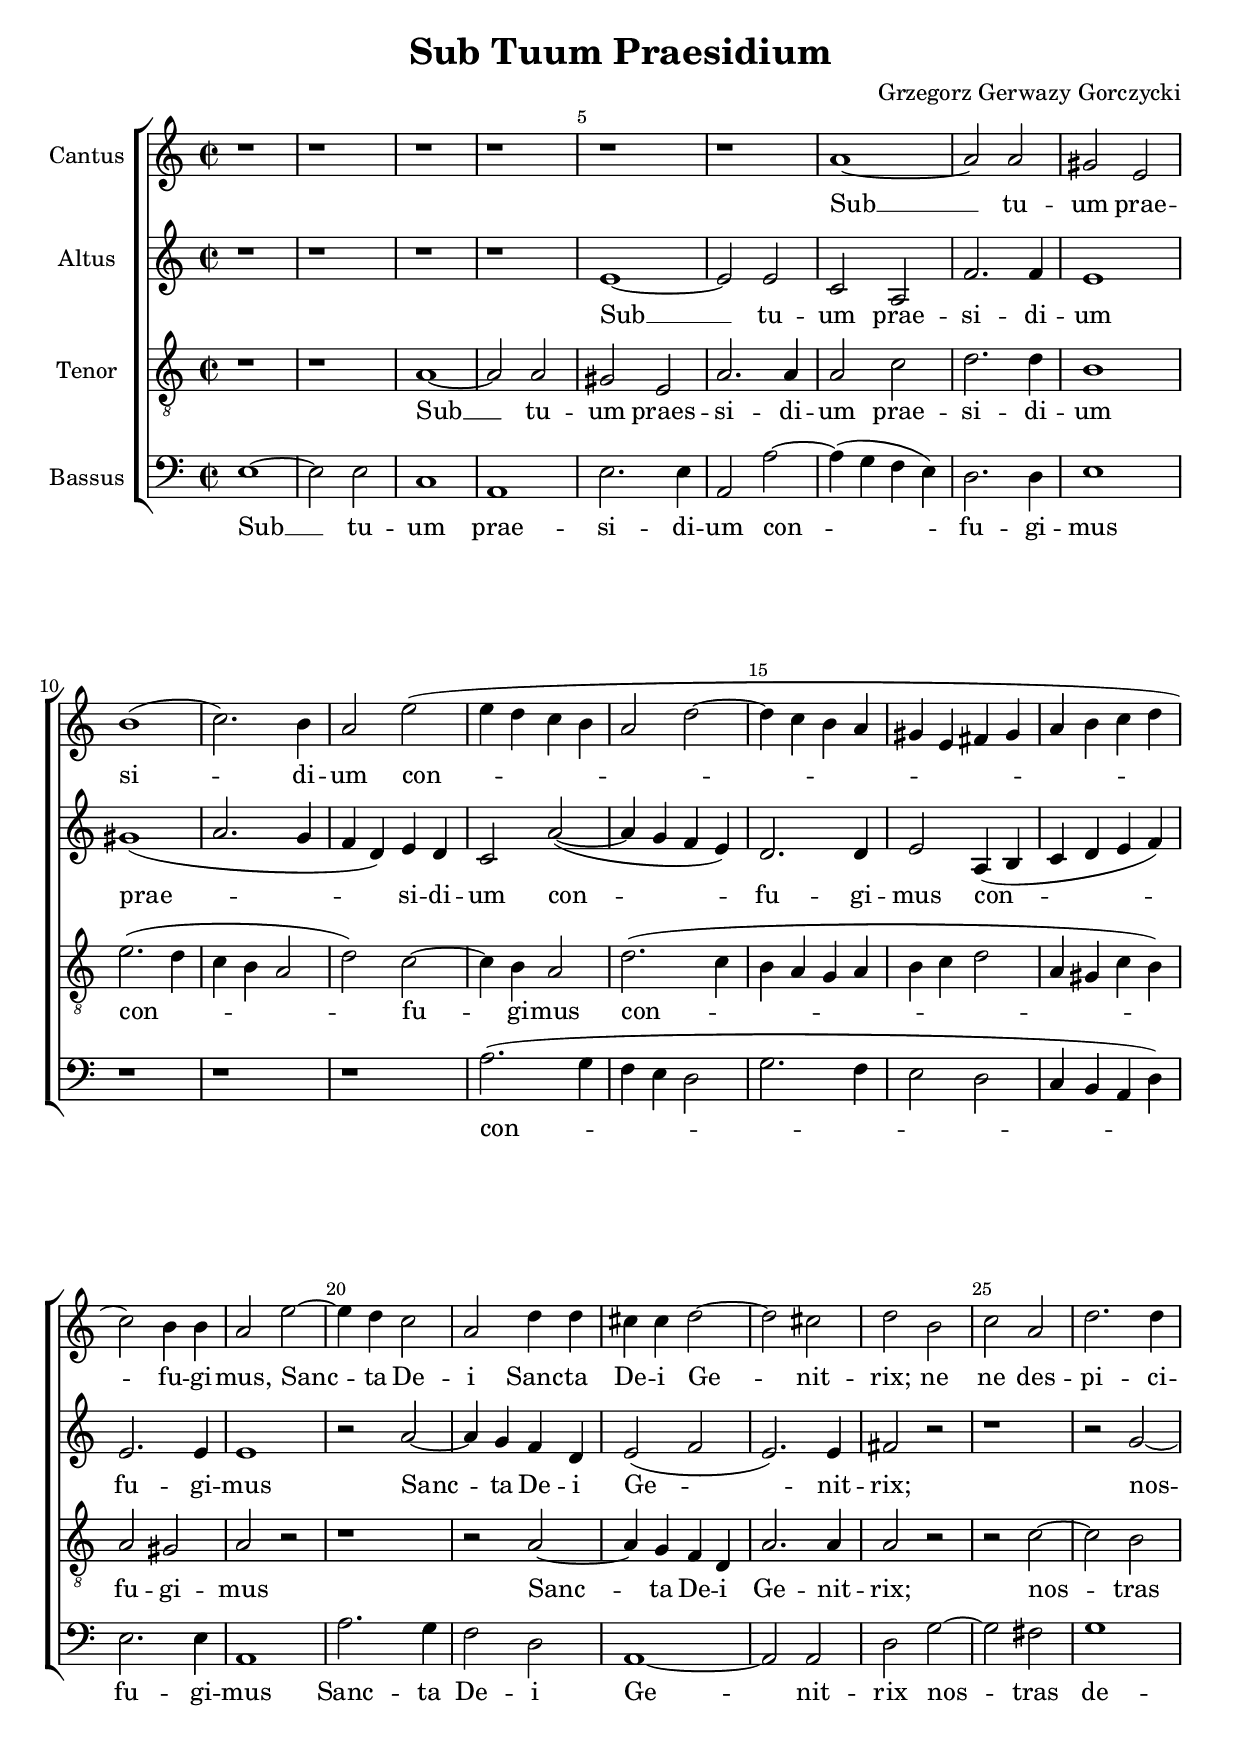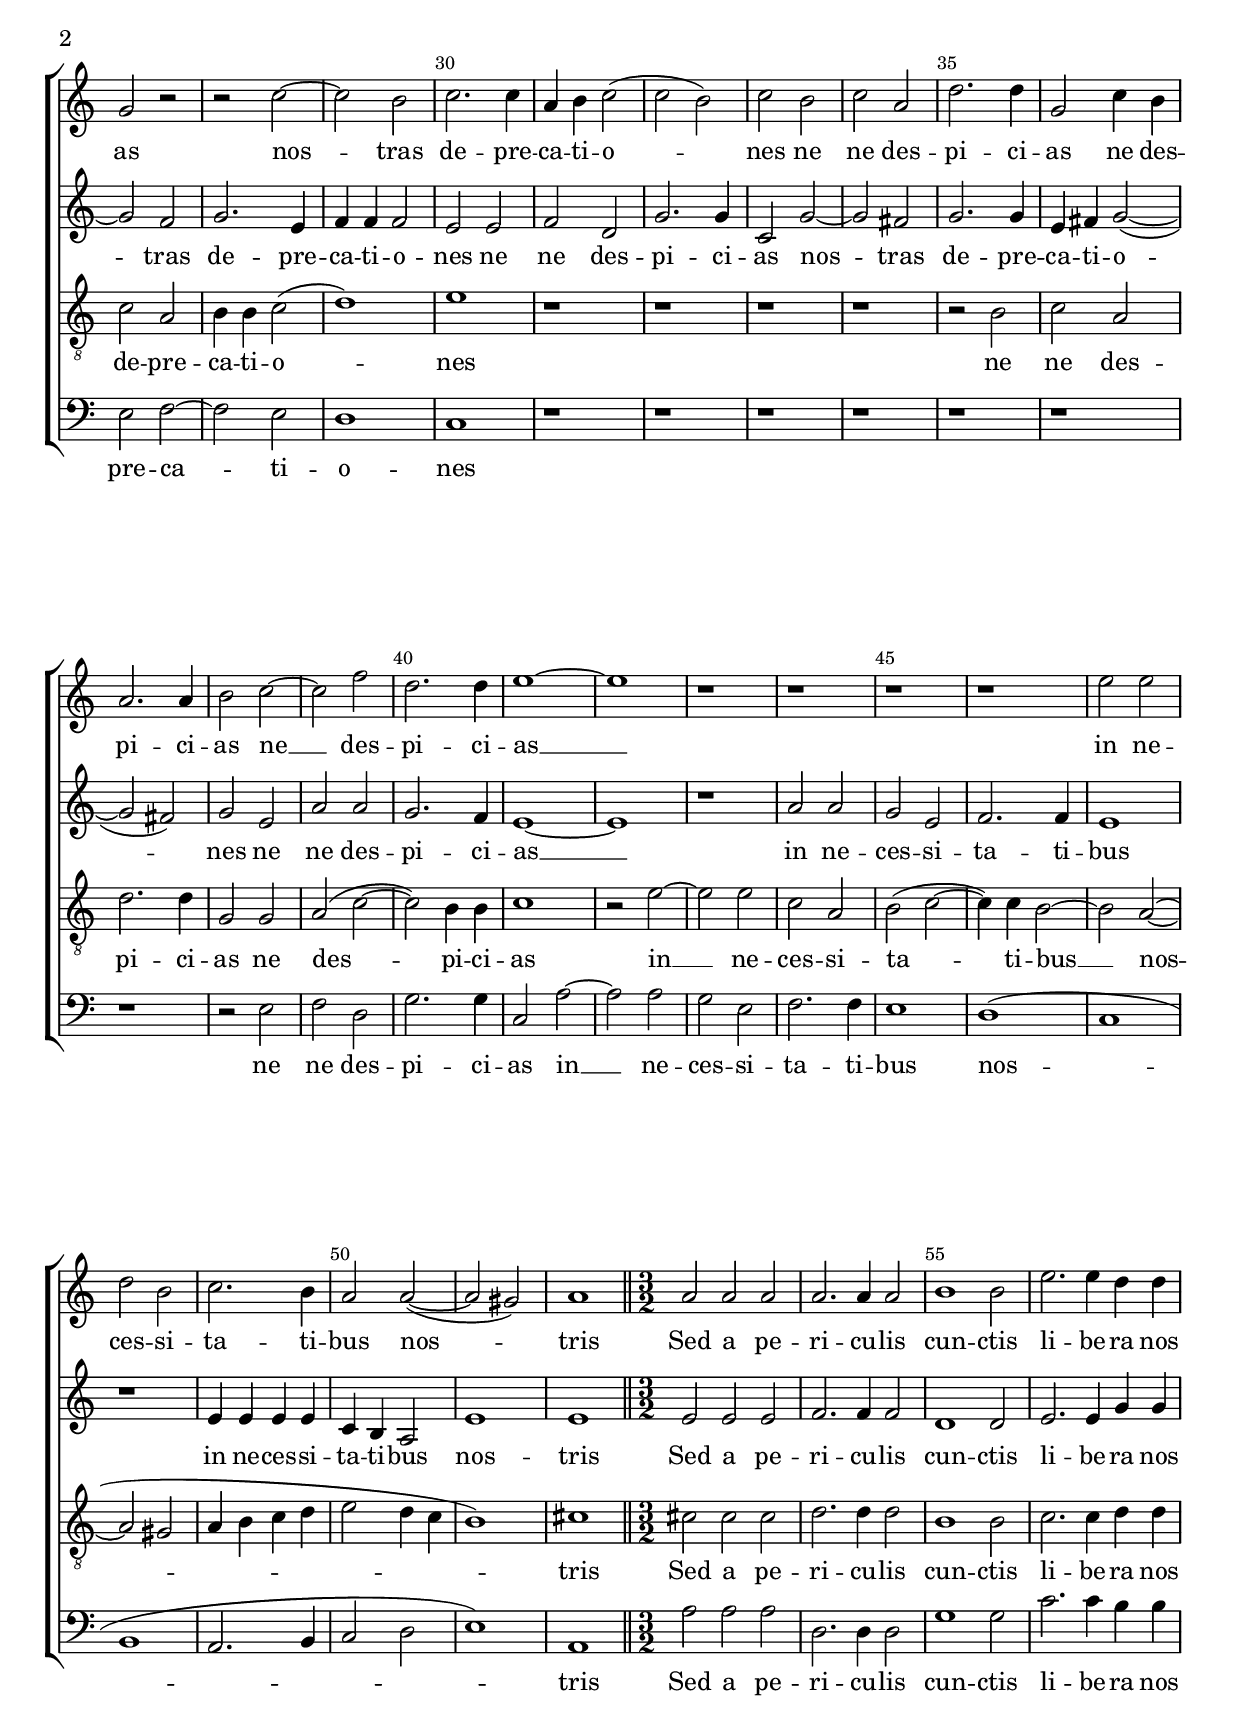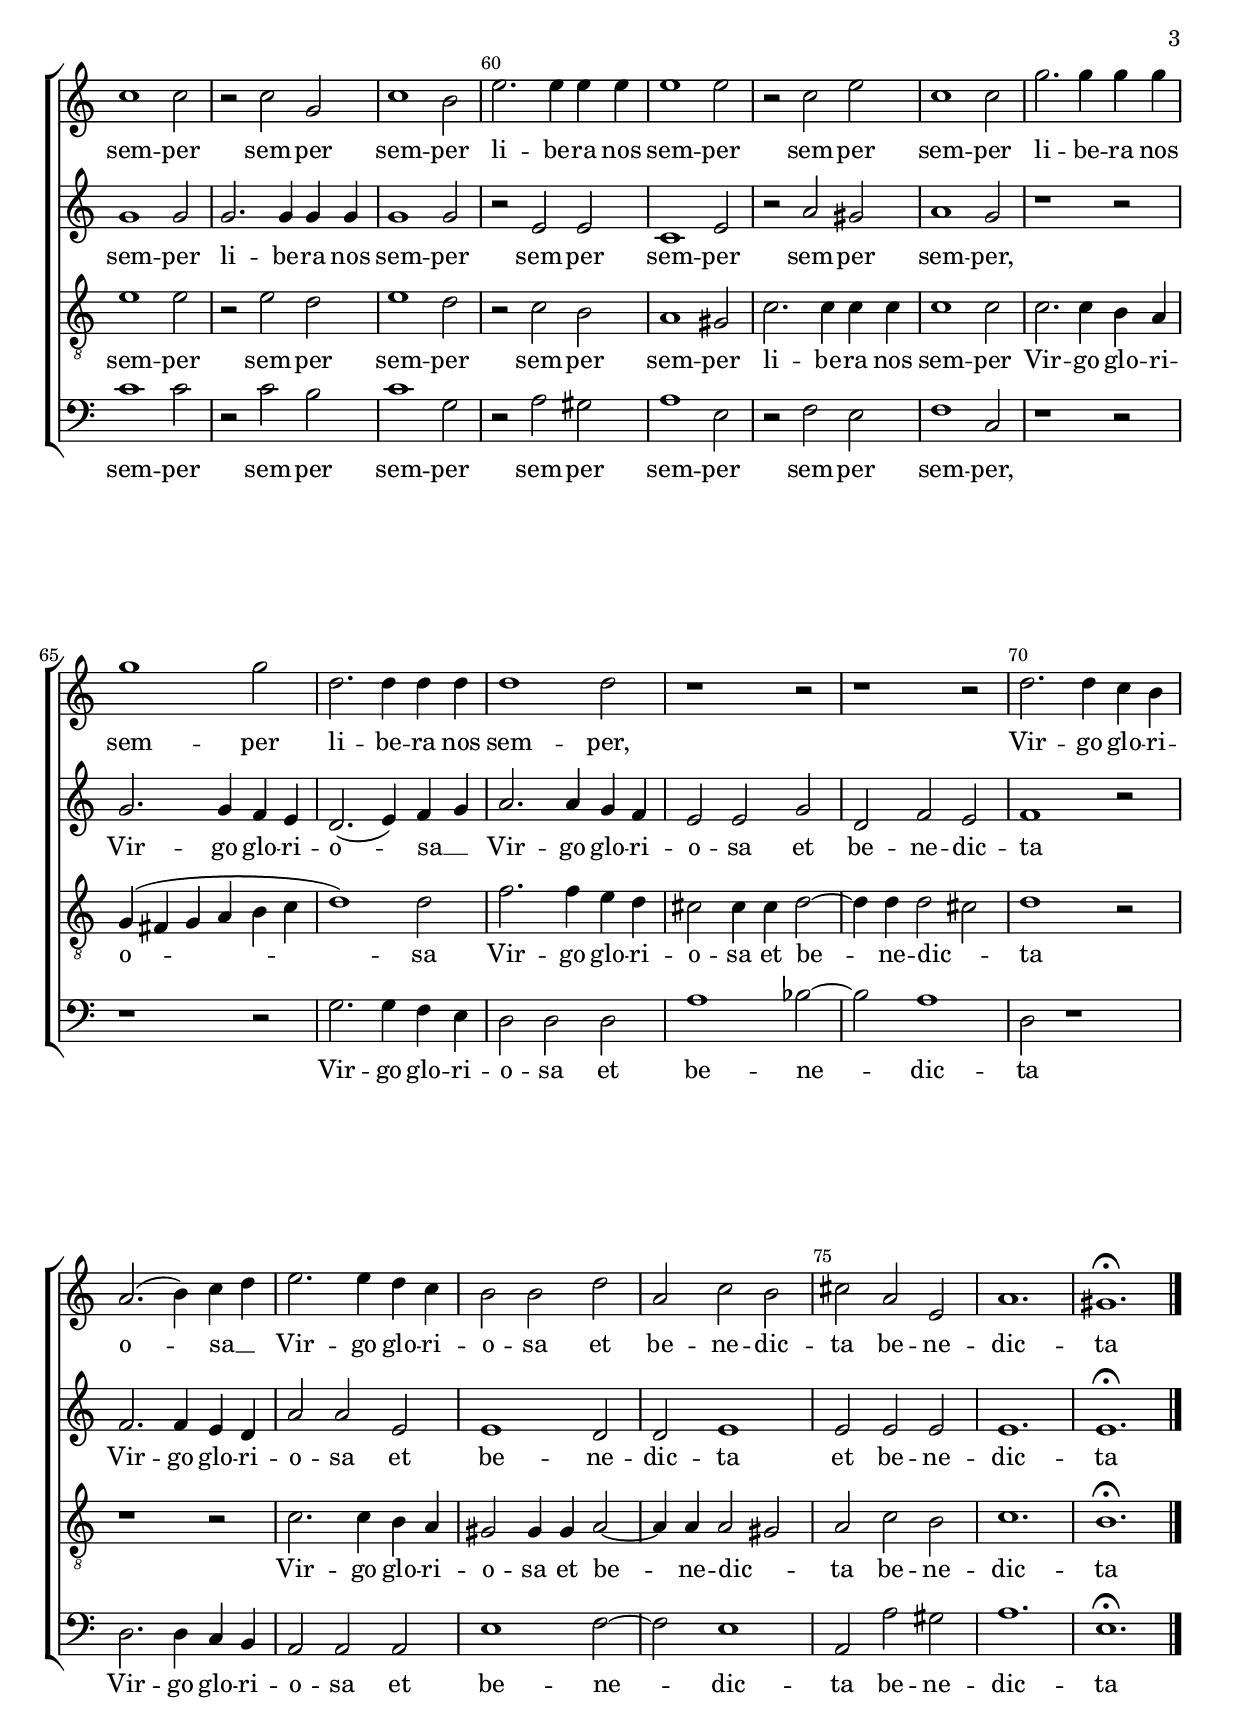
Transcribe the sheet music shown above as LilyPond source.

\version "2.18.2"
\header {
	title = "Sub Tuum Praesidium"
	composer = "Grzegorz Gerwazy Gorczycki"
}
global = {
  \key c \major
  \time 2/2
  %\dynamicUp
  % Not working yet
  \override Score.BarNumber.break-visibility = #end-of-line-invisible
  \set Score.currentBarNumber = #1
  \set Score.barNumberVisibility = #(every-nth-bar-number-visible 5)
}
sopranonotes = \relative c'' {
	r1 | r1 | r1 | r1 | r1 |
    r1 | a1 ~ | a2 a2 | gis2 e2 | b'1( |
    c2.) b4 | a2 e'2( | e4 d4 c4 b4 | a2 d2 ~ | d4 c4 b4 a4 |  
    gis4 e4 fis4 gis4 | a4 b c4 d4 | c2) b4 b4 | a2 e'2 ~ | e4 d4 c2 |
    a2 d4 d4 | cis4 cis4 d2 ~ | d2 cis2 | d2 b2 | c2 a2 |
    d2. d4 | g,2 r2 | r2 c2 ~ | c2 b2 | c2. c4 |
    a4 b4 c2(  | c2 b2) | c2 b2 | c2 a2 | d2. d4 |
    g,2 c4 b4 | a2. a4 | b2 c2 ~ | c2 f2 | d2. d4 |
    e1 ~ | e1 | r1 | r1 | r1 |
    r1 | e2 e2 | d2 b2 | c2. b4 | a2 a2( ~ |
    a2 gis2) | a1 \bar "||"
    \time 3/2
    a2 a2 a2 | a2. a4 a2 | b1 b2 |
    e2. e4 d4 d4 | c1 c2 | r2 c2 g2 | c1 b2 | e2. e4 e4 e4 | 
    e1 e2 | r2 c2 e2 | c1 c2 | g'2. g4 g4 g4 | g1 g2 | 
    d2. d4 d4 d4 | d1 d2 | r1 r2 | r1 r2 | d2. d4 c4 b4 |
    a2.( b4) c4 ~ d4 | e2. e4 d4 c4 | b2 b2 d2 | a2 c2 b2 | cis2 a2 e2 |
    a1. | gis1.\fermata \bar "|."
}
sopranowords = \lyricmode {
	Sub __ tu -- um prae -- si -- di -- um con -- % bar 12
    fu -- gi -- mus, Sanc -- ta De -- i Sanc -- ta De -- i % bar 22
    Ge -- nit -- rix; ne ne des -- pi -- ci -- as nos -- tras %bar 29
    de -- pre -- ca -- ti -- o -- nes ne ne des -- pi -- ci -- as %bar 36
    ne des -- pi -- ci -- as ne __ des -- pi -- ci -- as __ %bar 42 
    in ne -- ces -- si -- ta -- ti -- bus nos -- tris % Taktwechsel
    Sed a pe -- ri -- cu -- lis cun -- ctis li -- be -- ra nos sem -- per % b57
    sem -- per sem -- per li -- be -- ra nos sem -- per sem -- per %bar 62
    sem -- per li -- be -- ra nos sem -- per li -- be -- ra nos %bar 67
    sem -- per, Vir -- go glo -- ri -- o -- sa __ Vir -- go glo -- ri -- %b72
    o -- sa et be -- ne -- dic -- ta be -- ne -- dic -- ta

}
altonotes = \relative c' {
	r1 | r1 | r1 | r1 | e1 ~ |
	e2 e2 | c2 a2 | f'2. f4 | e1 | gis1( |
    a2. g4 | f4 d4) e4 d4 | c2 a'2( ~ | a4 g4 f4 e4) | d2. d4 |
    e2 a,4( b4 | c4 d4 e4 f4) | e2. e4 | e1 | r2 a2 ~ |
    a4 g4 f4 d4 | e2( f2 | e2.) e4 | fis2 r2 | r1 |
    r2 g2 ~ | g2 f2 | g2. e4 | f4 f4 f2 | e2 e2 | 
    f2 d2 | g2. g4 | c,2 g'2 ~ | g2 fis2 | g2. g4 |
    e4 fis4 g2( ~| g2 fis2) | g2 e2 | a2 a2 | g2. f4 | 
    e1 ~ | e1 | r1 | a2 a2 | g2 e2 |
    f2. f4 | e1 | r1 | e4 e4 e4 e4 | c4 b4 a2 |
    e'1 | e1 |
    \time 3/2
    e2 e2 e2 | f2. f4 f2 | d1 d2 |
    e2. e4 g4 g4 | g1 g2 | g2. g4 g4 g4 | g1 g2 | r2 e2 e2 |
    c1 e2 | r2 a2 gis2 | a1 g2 | r1 r2 | g2. g4 f4 e4 |
    d2.( e4) f4 ~ g4 | a2. a4 g4 f4 | e2 e2 g2 | d2 f2 e2 | f1 r2 |
    f2. f4 e4 d4 | a'2 a2 e2 | e1 d2 | d2 e1 | e2 e2 e2 |
    e1. | e1.\fermata |
}
altowords = \lyricmode {
	Sub __ tu -- um prae -- si -- di -- um prae -- % bar 7 
    si -- di -- um con -- fu -- gi -- % bar 15
    mus con -- fu -- gi -- mus Sanc -- ta De -- i Ge -- nit -- rix; %bar 24 
    nos -- tras de -- pre -- ca -- ti -- o -- nes ne %bar30
    ne des -- pi -- ci -- as nos -- tras de -- pre -- ca -- ti -- o -- %bar36
    nes ne ne des -- pi -- ci -- as __ in ne -- ces -- si -- ta -- ti -- bus %b46
    in ne -- ces -- si -- ta -- ti -- bus nos -- tris %Taktwechsel
    Sed a pe -- ri -- cu -- lis cun -- ctis li -- be -- ra nos sem -- per %b57
    li -- be -- ra nos sem -- per sem -- per sem -- per sem -- per %bar 62
    sem -- per, Vir -- go glo -- ri -- o -- sa __ Vir -- go glo -- ri -- %b67
    o -- sa et be -- ne -- dic -- ta Vir -- go glo -- ri -- o -- sa et %bar 72
    be -- ne -- dic -- ta et be -- ne -- dic -- ta

}
tenornotes = \relative c' {
  \clef "G_8"
	r1 |  r1 | a1 ~ | a2 a2 | gis2 e2 |
	a2. a4 | a2 c2 | d2. d4 | b1 | e2.( d4 |
    c4 b4 a2 | d2) c2 ~ | c4 b4 a2 | d2.( c4 | b4 a4 g4 a4 |
    b4 c4 d2 | a4 gis4 c4 b4) | a2 gis2 | a2 r2 | r1 |
    r2 a2 ~| a4 g4 f4 d4 | a'2. a4 | a2 r2 | r2 c2 ~ |
    c2 b2 | c2 a2 | b4 b4 c2( | d1) | e1 |
    r1 | r1 | r1 | r1 | r2 b2 |
    c2 a2 | d2. d4 | g,2 g2 | a2( c2 ~ | c2) b4 b4 |
    c1 | r2 e2 ~ | e2 e2 | c2 a2 | b2( c2 ~ |
    c4) c4 b2 ~ | b2 a2( ~ | a2 gis2 | a4 b4 c4 d4 | e2 d4 c4 |
    b1) | cis1 |
    \time 3/2
    cis2 cis2 cis2 | d2. d4 d2 | b1 b2 |
    c2. c4 d4 d4 | e1 e2 | r2 e2 d2 | e1 d2 | r2 c2 b2 |
    a1 gis2 | c2. c4 c4 c4 | c1 c2 | c2. c4 b4 a4 | g4( fis4 g4 a4 b4 c4 |
    d1) d2 | f2. f4 e4 d4 | cis2 cis4 cis4 d2 ~ | d4 d4 d2 ~ cis2| d1 r2 |
    r1 r2 | c2. c4 b4 a4 | gis2 gis4 gis4 a2 ~ | a4 a4 a2 ~ gis2 | a2 c2 b2 |
    c1. | b1.\fermata |
}
tenorwords = \lyricmode {
	Sub __ tu -- um praes -- si -- di -- um prae -- si -- di -- um %bar9 
    con -- fu -- gi -- mus con -- fu -- gi -- mus %bar 19
    Sanc -- ta De -- i Ge -- nit -- rix; nos -- tras de -- pre -- ca -- %bar28
    ti -- o -- nes ne ne des -- pi -- ci -- as ne des -- pi -- ci -- as %b41
    in __ ne -- ces -- si -- ta -- ti -- bus __ nos -- tris % Taktwechsel
    Sed a pe -- ri -- cu -- lis cun -- ctis li -- be -- ra nos sem -- per %b57
    sem -- per sem -- per sem -- per sem -- per li -- be -- ra nos
    sem -- per Vir -- go %bar 64 
    glo -- ri -- o -- sa Vir -- go glo -- ri -- o -- sa et %bar 68
    be -- ne -- dic -- ta Vir -- go glo -- ri -- o -- sa et %bar73
    be -- ne -- dic -- ta be -- ne -- dic -- ta


}
bassnotes = \relative c {
  \clef bass
	e1 ~ | e2 e2 | c1 | a1 | e'2. e4 |
	a,2 a'2 ~ | a4( g4  f4  e4) | d2. d4 | e1 | r1 |
    r1 | r1 | a2.( g4 | f4 e4 d2 | g2. f4 |
    e2 d2 | c4 b4 a4 d4) | e2. e4 | a,1 | a'2. g4 |
    f2 d2 | a1 ~ | a2 a2 | d2 g2 ~ | g2 fis2 |
    g1 | e2 f2 ~ | f2 e2 | d1 | c1 |
    r1 | r1 | r1 | r1 | r1 |
    r1 | r1 | r2 e2 | f2 d2 | g2. g4 | 
    c,2 a'2 ~ | a2 a2 | g2 e2 | f2. f4 | e1 |
    d1( | c1 | b1 | a2. b4 | c2 d2 |
    e1) | a,1 | 
    \time 3/2
    a'2 a2 a2 | d,2. d4 d2 | g1 g2 |
    c2. c4 b4 b4 | c1 c2 | r2 c2 b2 | c1 g2 | r2 a2 gis2 |
    a1 e2 | r2 f2 e2 | f1 c2 | r1 r2 | r1 r2 |
    g'2. g4 f4 e4 | d2 d2 d2 | a'1 bes2 ~ | bes2 a1 | d,2 r1 | 
    d2. d4 c4 b4 | a2 a2 a2 | e'1 f2 ~ | f2 e1 | a,2 a'2 gis2 |
    a1. | e1.\fermata |
}
basswords = \lyricmode {
	Sub __ tu -- um prae -- si -- di -- um con -- fu -- gi -- mus %bar 9 
    con -- fu -- gi -- mus Sanc -- ta De -- i Ge -- nit -- rix %bar24
    nos -- tras de -- pre -- ca -- ti -- o -- nes %bar30
    ne ne des -- pi -- ci -- as in __ ne -- ces -- si -- ta -- ti -- bus %bar45  
    nos -- tris % Taktwechsel
    Sed a pe -- ri -- cu -- lis cun -- ctis li -- be -- ra nos sem -- per %b57 
    sem -- per sem -- per sem -- per sem -- per sem -- per sem -- per, %bar 62
    Vir -- go glo -- ri -- o -- sa et be -- ne -- dic -- ta % bar 70
    Vir -- go glo -- ri -- o -- sa et be -- ne -- dic -- ta be -- ne -- dic -- ta
}

\score {
  \new ChoirStaff <<
    \new Staff <<
	 \set Staff.instrumentName = #"Cantus"
      \new Voice = "soprano" <<
        \global
        \sopranonotes
      >>
      \lyricsto "soprano" \new Lyrics \sopranowords
    >>
    \new Staff <<
	 \set Staff.instrumentName = #"Altus"
      \new Voice = "alto" <<
        \global
        \altonotes
      >>
      \lyricsto "alto" \new Lyrics \altowords
    >>
    \new Staff <<
	 \set Staff.instrumentName = #"Tenor"
      \new Voice = "tenor" <<
        \global
        \tenornotes
      >>
      \lyricsto "tenor" \new Lyrics \tenorwords
    >>
    \new Staff <<
	 \set Staff.instrumentName = #"Bassus"
      \new Voice = "bass" <<
        \global
        \bassnotes
      >>
      \lyricsto "bass" \new Lyrics \basswords
    >>
  >>
}
